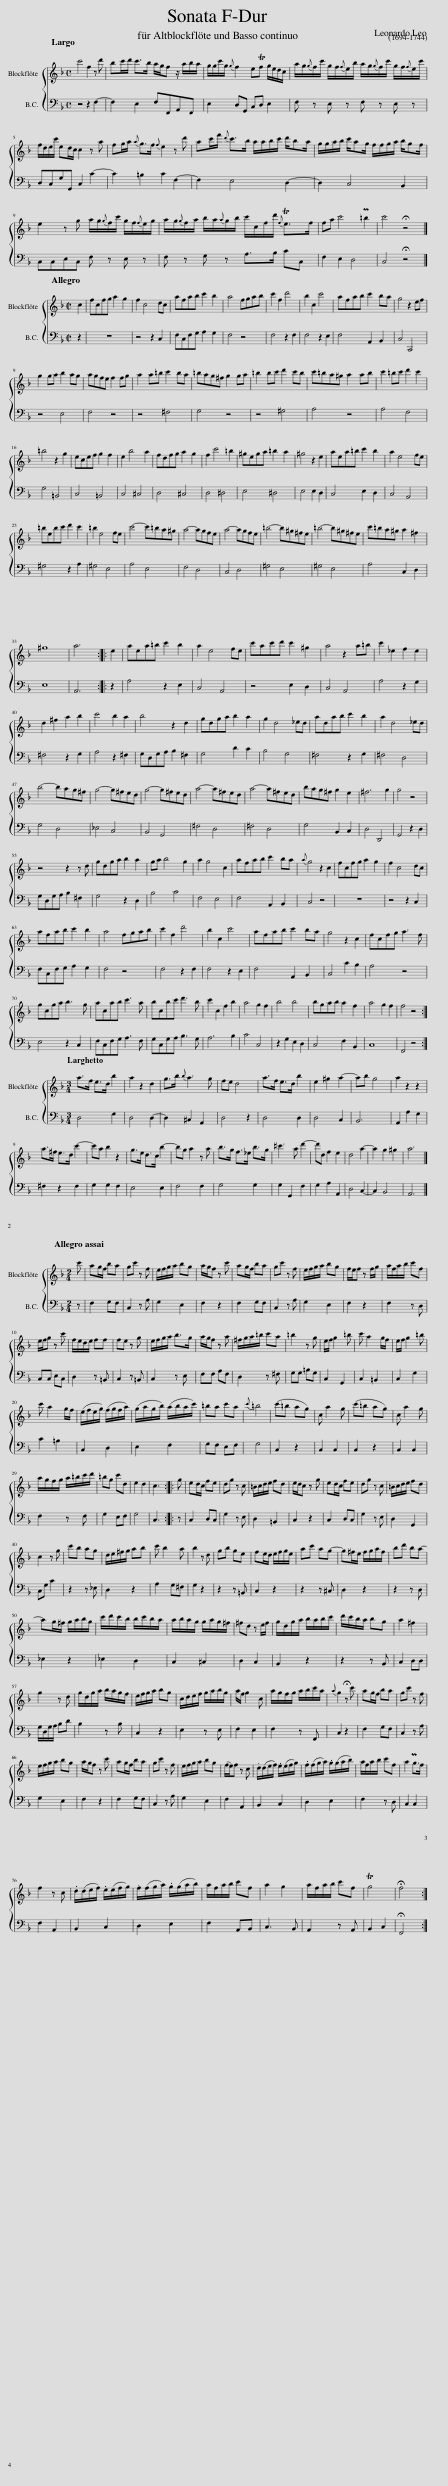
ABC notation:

X:1
%%score { 1 2 }
L:1/8
M:4/4
I:linebreak $
K:F
V:1 treble
V:2 bass
V:1
 c'4 f2 z d' | bc'/d'/ c'>b a/g/f z/ a/b/a/ | g/g/c'/g/{g} f2 eTf g/e/d/c/ | a/g/{g}f/c'/ g/f/{f}e/b/ a/g/{g}f/c'/ g/f/{f}e/c'/ |$ f/d/e/c'/ ed/c/ c2 z a | %5
 fg/a/{a} g>f{f} e2 z d' | ac'/f'/{d'} c'>b a/a/b/c'/ d'/ba/ | g/g/a/b/ c'/ag/ f/f/g/a/ b/gf/ |$ e2 z g a/g/{g}f/c'/ g/f/{f}e/g/ | a/g/{g}f/a/ b/a/{a}g/b/ c'/c/f/d'/{f} Te>f | %10
 fa c'4 P=b2 | c'4 !fermata!z4 |]$[M:2/2] c2 | fcfg a2 g2 | f2 c4 dc | %15
 afab c'2 b2 | a4 fgab | c'2 f2 d'4 | b2 c2 c'4 | afab c'2 ba | %20
 g4 z2 ef |$ g2 ga b2 ag | agfe f2 fg | a2 a=b c'2 ba | =bag^f g2 ga | %25
 =b2 bc' d'2 c'b | c'=ba^g a2 ab | c'2 =bc' d'2 c'2 |$ =b4 z2 g2 | ecef g2 f2 | %30
 e2 b4 a2 | fdfg a2 g2 | f2 c'4 =b2 | ^gega =b2 a2 | ^g4 z2 e2 | %35
 aea=b c'2 b2 | a2 e4 fe |$ =bebc' d'2 c'2 | =b2 e4 fe | c'4- c'=ba^g | %40
 a4- agfe | a4- agfe | =b4- b^g^fe | =b4- b^g^fe | c'=ba^g a2 ^f2 |$ %45
 ^g8 | a6 :: e2 | aea=b c'2 b2 | a2 e4 fe | %50
 c'ac'd' c'2 ^g2 | a4 z2 a=b | c'2 _e2 f2 e2 |$ d2 ^f2 a2 b2 | c'4 b2 a2 | %55
 b4 z2 d2 | gdga b2 a2 | g2 d4 _ed | adab c'2 b2 | a2 d4 _ed |$ %60
 b4- bag^f | g4- g^fed | g4- g^fed | a4- a^fed | a4- a^fed | %65
 bag^f g2 e2 | ^f6 g2 | g4 z4 |$ z4 z2 z d | gdga b2 a2 | %70
 ga b4 g2 | a2 g4 c2 | afab c'2 ba |{a} g4 z2 c2 | fcfg a2 g2 | %75
 f2 c4 dc |$ afab c'2 b2 | a4 fgab | c'2 f2 d'4 | b2 c2 c'4 | %80
 afab c'2 ba | g4 z2 c2 | fcfg a3 f |$ gcga b3 g | acab c'3 a | %85
 bcbc' d'3 b | c'2 c2 f2 b2 | a4 g2 f2 | b4 b4 | bgab a2 f2 | %90
 a4 g2 f2 | f4 z4 :|$[M:3/4] a>f e>d b2 | a2 z2 d2 | g>b{b} a3 g | %95
 fe d4 | a>f e>d b2 | e2 ^g2 a2- | ab g4 | a2 z2 z2 |$ %100
 a>^f e>d c'2- | c'a b2 z2 | g>e d>c b2- | bg a2 z a | b>g f>_e b>g | %105
 ^c'3 a d'2- | d'd f2 e2 | d4 a2- | a2 g2 ^g2 | a6 |]$ %110
[M:2/4] c' | ag/f/ ba | gc' z f | e/f/g/a/ bg | a/g/f z c' | %115
 ag/f/ ba | gc' z f | e/f/g/a/ bg | f/e/f z f/g/ | a/f/a/b/ c'f |$ %120
 e/f/g z c' | f/e/d/e/ ff | fe z g | e/f/g/a/ b>g | a/g/f z a | %125
 ^f/g/a/=b/ c'a | =b2 z g | e/f/ g2 =b | c' a2 g/f/ | e/f/ g2 =b |$ %130
 c' a2 g/f/ | (e/f/e/g/) (f/g/f/a/) | (g/a/g/b/) (a/b/a/c'/) | =ba c'a |{c'} =b4 | %135
 (c'=b ag) | c a2 g | (c'=b ag) | c a2 g |$ a/g/f/g/ a/=b/c'/d'/ | %140
 =bg c'd | e2 d2 | c3 :: g | ed/c/ fe | %145
 dg z c | =B/c/d/e/ fd | e/d/c z g | ed/c/ fe | dg z c | %150
 =B/c/d/e/ fd |$ c2 z g | c'b ag | d/e/^f/g/ ab | c' b2 a | %155
 b2 z d | gb ge | fe/d/ e/f/g/e/ | ac' ag- | g^f/e/ f/g/a/f/ | %160
 bd' ba- |$ ag/^f/ g/a/b/g/ | c'/d'/c'/b/ b/c'/b/a/ | a/b/a/g/ g/a/g/^f/ | ^fd z e/f/ | %165
 g/d/g/a/ b/a/b/c'/ | d'/c'/b/a/ bg | a2 ^f2 |$ g2 z d | g/d/g/a/ b/a/g/f/ | %170
 e/f/g/a/ bg | c/d/e/f/ g/a/b/g/ | a/f/ g2 c | a/g/f/g/ a/b/c'/a/ |{a} g2 !fermata!z c' | %175
 ag/f/ ba | gc' z f |$ e/f/g/a/ bg | a/g/f z c' | ag/f/ ba | %180
 gc' z f | e/f/g/a/ bg | (f/e/)f z c | .d/(d/e/f/) .e/(e/f/g/) | .f/(f/g/a/) .g/(g/a/b/) | %185
 a/f/a/b/ c'f | a2 Pg>f |$ f2 z c | .d/(d/e/f/) .e/(e/f/g/) | .f/(f/g/a/) .g/(g/a/b/) | %190
 a/f/a/b/ c'f | a2 g2 | a/f/a/b/ c'f | Tg4 | !fermata!f4 :| %195
V:2
 z4 z2 F,2- | F,2 E,2 F,F,,A,,F,, | E,2 D,G,, C,D, E,2 | F, z E, z F, z E, z |$ D,C,G,G,, C,2 C2- | %5
 C2 =B,2 C2 F,2- | F,2 E,4 D,2- | D,2 C,4 B,,2 |$ C,C,E,C, F, z E, z | F, z G, z A,>B, CC, | %10
 F,2 E,2 D,4 | C,4 !fermata!z4 |]$[M:2/2] z2 | z8 | z4 z2 C,2 | %15
 F,C,F,G, A,2 G,2 | F,4 z4 | F,4 z2 F,2 | F,4 z2 E,2 | F,4 A,,2 B,,2 | %20
 C,4 C,,4 |$ z4 E,4 | F,4 z4 | z4 ^F,4 | G,4 z4 | %25
 z4 ^G,4 | A,4 z4 | A,4 F,4 |$ G,4 =B,,4 | C,4 =B,,4 | %30
 C,4 ^C,4 | D,4 ^C,4 | D,4 ^D,4 | E,4 ^D,4 | E,4 E,2 D,2 | %35
 C,4 E,2 D,2 | C,4 A,,4 |$ ^G,4 z2 A,2 | ^G,4 E,4 | A,4 E,4 | %40
 F,4 D,4 | C,4 D,4 | ^G,4 E,4 | ^G,4 E,4 | A,4 C,2 D,2 |$ %45
 E,8 | A,,6 :: z2 | A,4 z2 E,2 | C,4 A,,4 | %50
 z4 E,2 D,2 | C,4 A,,4 | A,4 z2 G,2 |$ ^F,4 z2 G,2 | A,4 z2 ^F,2 | %55
 G,D,G,A, B,2 ^F,2 | G,4 D2 C2 | B,4 G,4 | ^F,4 z2 G,2 | ^F,4 D,4 |$ %60
 G,4 D,4 | _E,4 C,4 | B,,4 G,,4 | ^F,4 D,4 | ^F,4 D,4 | %65
 G,4 B,,2 C,2 | D,4 D,,4 | G,,4 z2 D,2 |$ G,D,G,A, B,2 ^F,2 | G,4 z2 D,2 | %70
 B,4 C4 | F,4 E,4 | F,4 A,,2 B,,2 | C,4 z4 | z8 | %75
 z4 z2 C,2 |$ F,C,F,G, A,2 G,2 | F,4 z4 | F,4 z2 F,2 | F,4 z2 E,2 | %80
 F,4 A,,2 B,,2 | C,4 C2 B,2 | A,4 z4 |$ E,4 z2 C,2 | F,C,F,G, A,3 F, | %85
 G,C,G,A, B,3 G, | A,6 B,2 | C4 C,4 | z2 G,2 E,2 D,2 | C,4 F,2 B,,2 | %90
 C,8 | F,,4 z4 :|$[M:3/4] D,4 G,2 | D,4 D,2- | D,2 ^C,2 A,,2 | %95
 D,4 z2 | D,4 D,2 | D,4 C,2 | B,,6 | A,,2 A,2 G,2 |$ %100
 ^F,2 z2 F,2 | G,2 G,2 F,2 | E,4 E,2 | F,4 F,2 | G,4 G,2 | %105
 G,2 G,,2 F,2 | G,2 A,2 A,,2 | D,4 C,2- | C,2 B,,4 | A,,6 |]$ %110
[M:2/4] z | F,2 G,F, | C,2 z A, | G,2 E,2 | F,2 z2 | %115
 F,2 G,F, | C,2 z A, | G,2 E,2 | F,2 z2 | F,2 z D, |$ %120
 C,C, E,C, | D,2 z =B,, | C,2 z =B,, | C,2 z E, | F,F, A,F, | %125
 D,2 z ^F, | G,G, =B,G, | C,2 G,,2 | C,2 =B,,2 | C,2 G,2 |$ %130
 C2 =B,2 | C,2 D,2 | E,2 F,2 | G,F, E,F, | G,4 | %135
 C,2 z2 | C,2 C,2 | C,2 z2 | C,2 C,2 |$ F,2 z F, | %140
 G,2 E,F, | G,4 | C,3 :: z | C,2 D,C, | %145
 G,2 z E, | D,2 =B,,2 | C,2 z2 | C,2 D,C, | G,2 z E, | %150
 D,2 G,,2 |$ C,G, C2 | z2 z _E, | D,2 z2 | A,2 G,^F, | %155
 G,2 z2 | z2 z =B,, | C,2 z2 | z2 z ^C, | D,2 z2 | %160
 z2 z D, |$ _E,2 z2 | _E,2 D,2 | C,2 ^C,2 | D,2 C,2 | %165
 B,,2 z2 | z2 z B,, | C,2 D,D, |$ G,/D,/G,/A,/ B,D | B,2 z B, | %170
 C,2 z2 | E,2 z E, | F,2 E,2 | F,2 z F,, | C,2 z2 | %175
 F,2 G,F, | C,2 z A, |$ G,2 E,2 | F,2 z2 | F,2 G,F, | %180
 C,2 z A, | G,2 E,2 | F,2 A,,2 | B,,2 C,2 | D,2 E,2 | %185
 F,2 z D, | C,2 C,2 |$ F,2 A,,2 | B,,2 C,2 | D,2 E,2 | %190
 F,2 A,,B,, | C,3 B,, | A,,2 z A,, | B,,2 C,2 | !fermata!F,,4 :| %195
